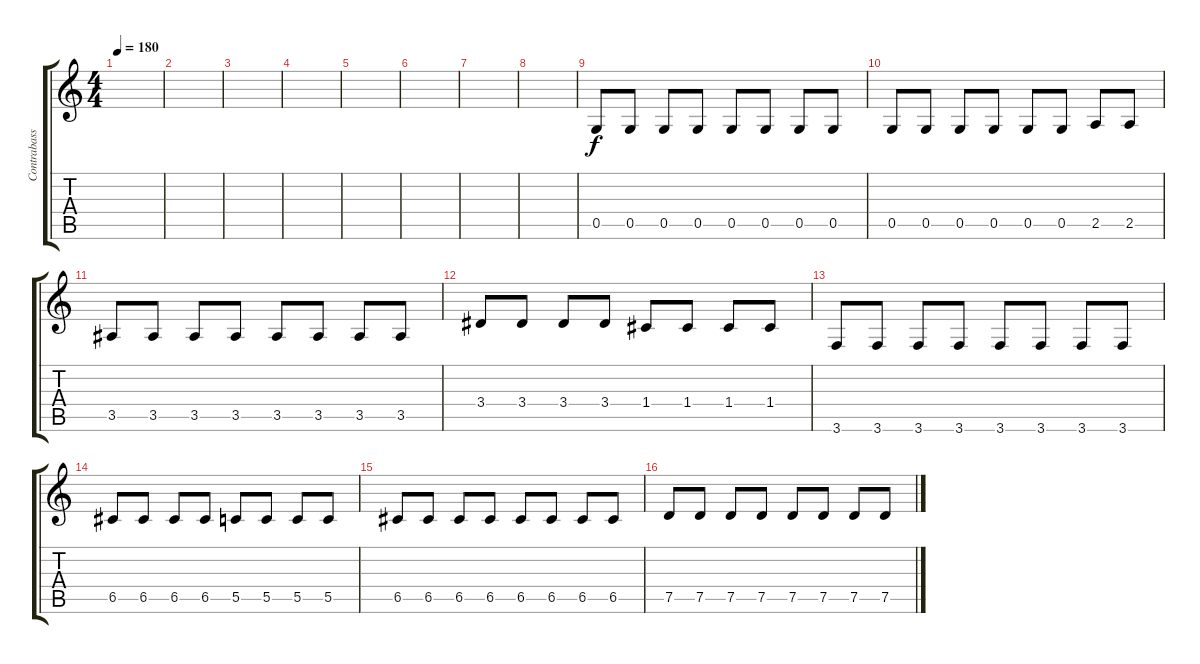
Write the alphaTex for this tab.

\track ("Contrabass" "Contrabass") {instrument contrabass}
\staff {score tabs}
\tuning (D4 A3 F3 C3 G2 D2) {hide}
\ts (4 4)
\tempo 180
\clef g2
\ks c
|
|
|
|
|
|
|
|
0.5.8 0.5.8 0.5.8 0.5.8 0.5.8 0.5.8 0.5.8 0.5.8 |
0.5.8 0.5.8 0.5.8 0.5.8 0.5.8 0.5.8 2.5.8 2.5.8 |
3.5.8 3.5.8 3.5.8 3.5.8 3.5.8 3.5.8 3.5.8 3.5.8 |
3.4.8 3.4.8 3.4.8 3.4.8 1.4.8 1.4.8 1.4.8 1.4.8 |
3.6.8 3.6.8 3.6.8 3.6.8 3.6.8 3.6.8 3.6.8 3.6.8 |
6.5.8 6.5.8 6.5.8 6.5.8 5.5.8 5.5.8 5.5.8 5.5.8 |
6.5.8 6.5.8 6.5.8 6.5.8 6.5.8 6.5.8 6.5.8 6.5.8 |
7.5.8 7.5.8 7.5.8 7.5.8 7.5.8 7.5.8 7.5.8 7.5.8
